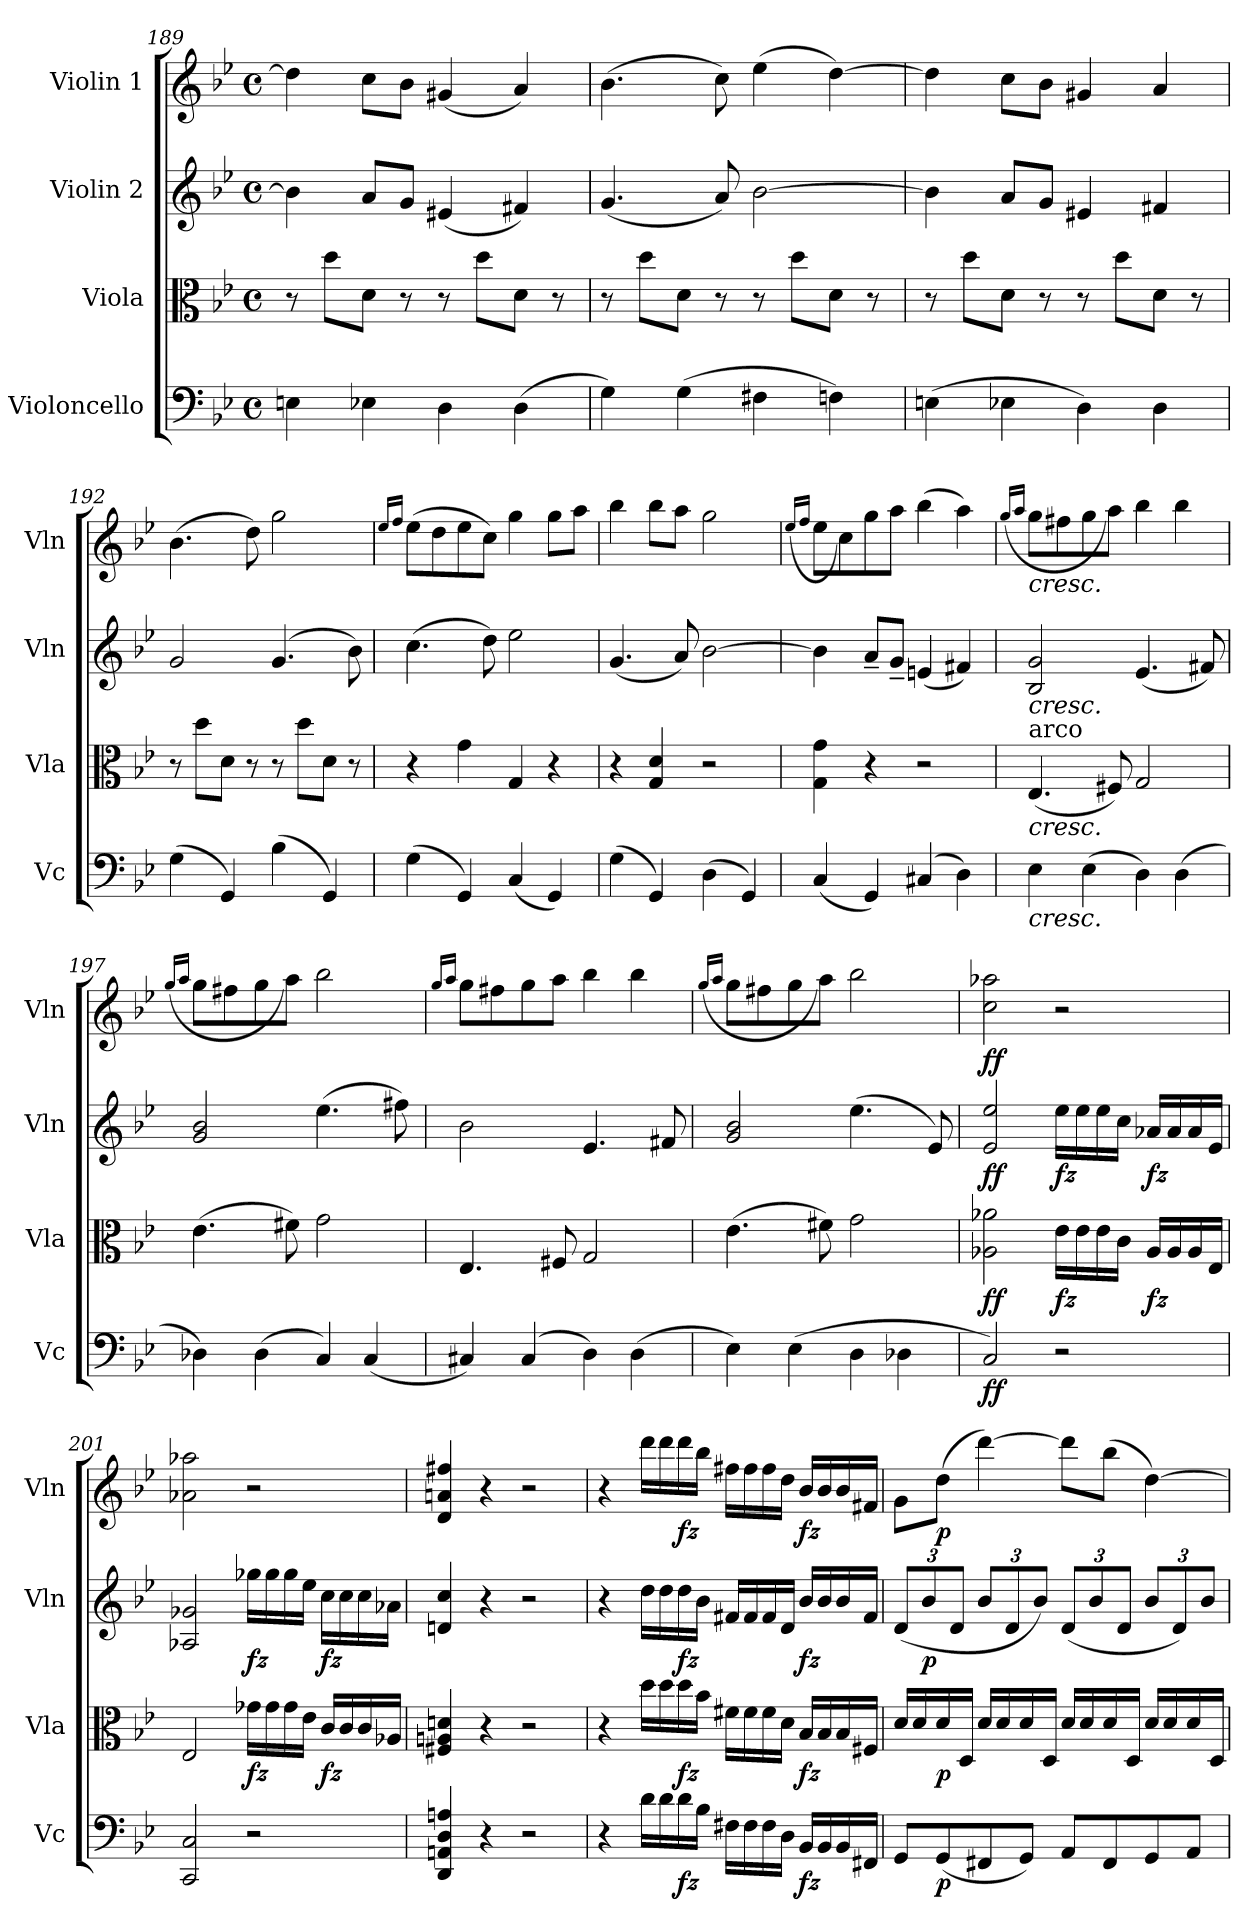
**kern	**dynam	**kern	**dynam	**kern	**dynam	**kern	**dynam
*part4	*part4	*part3	*part3	*part2	*part2	*part1	*part1
*staff4	*staff4	*staff3	*staff3	*staff2	*staff2	*staff1	*staff1
*I"Violoncello	*	*I"Viola	*	*I"Violin 2	*	*I"Violin 1	*
*I'Vc	*	*I'Vla	*	*I'Vln	*	*I'Vln	*
*clefF4	*	*clefC3	*	*clefG2	*	*clefG2	*
*k[b-e-]	*	*k[b-e-]	*	*k[b-e-]	*	*k[b-e-]	*
*M4/4	*	*M4/4	*	*M4/4	*	*M4/4	*
*met(c)	*	*met(c)	*	*met(c)	*	*met(c)	*
=189	=189	=189	=189	=189	=189	=189	=189
4En\	.	8r	.	4b-\]	.	4dd\]	.
.	.	8dd\L	.	.	.	.	.
4E-X\	.	8d\J	.	8a/L	.	8cc\L	.
.	.	8r	.	8g/J	.	8b-\J	.
4D\	.	8r	.	(4e#X/	.	(4g#X/	.
.	.	8dd\L	.	.	.	.	.
(4D\	.	8d\J	.	4f#X/)	.	4a/)	.
.	.	8r	.	.	.	.	.
!!LO:LB:g=z
=190	=190	=190	=190	=190	=190	=190	=190
4G\)	.	8r	.	(4.g/	.	(4.b-\	.
.	.	8dd\L	.	.	.	.	.
(4G\	.	8d\J	.	.	.	.	.
.	.	8r	.	8a/)	.	8cc\)	.
4F#X\	.	8r	.	[2b-\	.	(4ee-\	.
.	.	8dd\L	.	.	.	.	.
4Fn\)	.	8d\J	.	.	.	[>4dd\)	.
.	.	8r	.	.	.	.	.
!!LO:LB:g=z
=191	=191	=191	=191	=191	=191	=191	=191
(4En\	.	8r	.	4b-\]	.	4dd\]	.
.	.	8dd\L	.	.	.	.	.
4E-X\	.	8d\J	.	8a/L	.	8cc\L	.
.	.	8r	.	8g/J	.	8b-\J	.
4D\)	.	8r	.	4e#X/	.	4g#X/	.
.	.	8dd\L	.	.	.	.	.
4D\	.	8d\J	.	4f#X/	.	4a/	.
.	.	8r	.	.	.	.	.
=192	=192	=192	=192	=192	=192	=192	=192
(4G\	.	8r	.	2g/	.	(4.b-\	.
.	.	8dd\L	.	.	.	.	.
4GG/)	.	8d\J	.	.	.	.	.
.	.	8r	.	.	.	8dd\)	.
(4B-\	.	8r	.	(4.g/	.	2gg\	.
.	.	8dd\L	.	.	.	.	.
4GG/)	.	8d\J	.	.	.	.	.
.	.	8r	.	8b-\)	.	.	.
=193	=193	=193	=193	=193	=193	=193	=193
.	.	.	.	.	.	16qee-/LL	.
.	.	.	.	.	.	16qff/JJ	.
(4G\	.	4r	.	(4.cc\	.	(8ee-\L	.
.	.	.	.	.	.	8dd\	.
4GG/)	.	4g\	.	.	.	8ee-\	.
.	.	.	.	8dd\)	.	8cc\J)	.
(4C/	.	4G/	.	2ee-\	.	4gg\	.
4GG/)	.	4r	.	.	.	8gg\L	.
.	.	.	.	.	.	8aa\J	.
=194	=194	=194	=194	=194	=194	=194	=194
(4G\	.	4r	.	(4.g/	.	4bb-\	.
4GG/)	.	4G/ 4d/	.	.	.	8bb-\L	.
.	.	.	.	8a/)	.	8aa\J	.
(4D\	.	2r	.	[<2b-\	.	2gg\	.
4GG/)	.	.	.	.	.	.	.
=195	=195	=195	=195	=195	=195	=195	=195
.	.	.	.	.	.	(>16qee-/LL	.
.	.	.	.	.	.	16qff/JJ	.
(4C/	.	4G\ 4g\	.	4b-\]	.	8ee-\L	.
.	.	.	.	.	.	8cc\)	.
4GG/)	.	4r	.	8a~/L	.	8gg\	.
.	.	.	.	8g~/J	.	8aa\J	.
(4C#X/	.	2r	.	(4en/	.	(4bb-\	.
4D\)	.	.	.	4f#X/)	.	4aa\)	.
!!LO:PB:g=z
=196	=196	=196	=196	=196	=196	=196	=196
.	.	.	.	.	.	(>16qgg/LL	.
.	.	.	.	.	.	16qaa/JJ	.
!	!	!	!	!	!	!LO:TX:b:i:t=cresc.	!
!	!	!	!	!LO:TX:b:i:t=cresc.	!	!	!
!	!	!LO:TX:a:t=arco	!	!	!	!	!
!	!	!LO:TX:b:i:t=cresc.	!	!	!	!	!
!LO:TX:b:i:t=cresc.	!	!	!	!	!	!	!
4E-\	.	(4.E-/	.	2B-/ 2g/	.	8gg\L	.
.	.	.	.	.	.	8ff#X\	.
(4E-\	.	.	.	.	.	8gg\	.
.	.	8F#X/)	.	.	.	8aa\J)	.
4D\)	.	2G/	.	(4.e-/	.	4bb-\	.
(4D\	.	.	.	.	.	4bb-\	.
.	.	.	.	8f#X/)	.	.	.
=197	=197	=197	=197	=197	=197	=197	=197
.	.	.	.	.	.	(>16qgg/LL	.
.	.	.	.	.	.	16qaa/JJ	.
4D-X\)	.	(4.e-\	.	2g/ 2b-/	.	8gg\L	.
.	.	.	.	.	.	8ff#X\	.
(4D-\	.	.	.	.	.	8gg\	.
.	.	8f#X\)	.	.	.	8aa\J)	.
4C/)	.	2g\	.	(4.ee-\	.	2bb-\	.
(4C/	.	.	.	.	.	.	.
.	.	.	.	8ff#X\)	.	.	.
!!LO:LB:g=z
=198	=198	=198	=198	=198	=198	=198	=198
.	.	.	.	.	.	16qgg/LL	.
.	.	.	.	.	.	16qaa/JJ	.
4C#X/)	.	4.E-/	.	2b-\	.	8gg\L	.
.	.	.	.	.	.	8ff#X\	.
(4C#/	.	.	.	.	.	8gg\	.
.	.	8F#X/	.	.	.	8aa\J	.
4D\)	.	2G/	.	4.e-/	.	4bb-\	.
(4D\	.	.	.	.	.	4bb-\	.
.	.	.	.	8f#X/	.	.	.
=199	=199	=199	=199	=199	=199	=199	=199
.	.	.	.	.	.	(>16qgg/LL	.
.	.	.	.	.	.	16qaa/JJ	.
4E-\)	.	(4.e-\	.	2g/ 2b-/	.	8gg\L	.
.	.	.	.	.	.	8ff#X\	.
(4E-\	.	.	.	.	.	8gg\	.
.	.	8f#X\)	.	.	.	8aa\J)	.
4D\	.	2g\	.	(4.ee-\	.	2bb-\	.
4D-X\	.	.	.	.	.	.	.
.	.	.	.	8e-/)	.	.	.
=200	=200	=200	=200	=200	=200	=200	=200
!	!LO:DY:b	!	!LO:DY:b	!	!LO:DY:b	!	!LO:DY:b
2C/)	ff	2A-X\ 2a-X\	ff	2e-/ 2ee-/	ff	2cc\ 2aa-X\	ff
!	!	!	!LO:DY:b	!	!LO:DY:b	!	!
2r	.	16e-\LL	fz	16ee-\LL	fz	2r	.
.	.	16e-\	.	16ee-\	.	.	.
.	.	16e-\	.	16ee-\	.	.	.
.	.	16c\JJ	.	16cc\JJ	.	.	.
!	!	!	!LO:DY:b	!	!LO:DY:b	!	!
.	.	16A-/LL	fz	16a-X/LL	fz	.	.
.	.	16A-/	.	16a-/	.	.	.
.	.	16A-/	.	16a-/	.	.	.
.	.	16E-/JJ	.	16e-/JJ	.	.	.
=201	=201	=201	=201	=201	=201	=201	=201
2CC/ 2C/	.	2E-/	.	2A-X/ 2g-X/	.	2a-X\ 2aa-X\	.
!	!	!	!LO:DY:b	!	!LO:DY:b	!	!
2r	.	16g-X\LL	fz	16gg-X\LL	fz	2r	.
.	.	16g-\	.	16gg-\	.	.	.
.	.	16g-\	.	16gg-\	.	.	.
.	.	16e-\JJ	.	16ee-\JJ	.	.	.
!	!	!	!LO:DY:b	!	!LO:DY:b	!	!
.	.	16c/LL	fz	16cc\LL	fz	.	.
.	.	16c/	.	16cc\	.	.	.
.	.	16c/	.	16cc\	.	.	.
.	.	16A-X/JJ	.	16a-X\JJ	.	.	.
=202	=202	=202	=202	=202	=202	=202	=202
4DD/ 4AAn/ 4D/ 4An/	.	4F#X/ 4An/ 4dn/	.	4dn/ 4cc/	.	4d/ 4an/ 4ff#X/	.
4r	.	4r	.	4r	.	4r	.
2r	.	2r	.	2r	.	2r	.
!!LO:LB:g=z
=203	=203	=203	=203	=203	=203	=203	=203
4r	.	4r	.	4r	.	4r	.
16d\LL	.	16dd\LL	.	16dd\LL	.	16ddd\LL	.
16d\	.	16dd\	.	16dd\	.	16ddd\	.
!	!LO:DY:b	!	!LO:DY:b	!	!LO:DY:b	!	!LO:DY:b
16d\	fz	16dd\	fz	16dd\	fz	16ddd\	fz
16B-\JJ	.	16b-\JJ	.	16b-\JJ	.	16bb-\JJ	.
16F#X\LL	.	16f#X\LL	.	16f#X/LL	.	16ff#X\LL	.
16F#\	.	16f#\	.	16f#/	.	16ff#\	.
16F#\	.	16f#\	.	16f#/	.	16ff#\	.
16D\JJ	.	16d\JJ	.	16d/JJ	.	16dd\JJ	.
!	!LO:DY:b	!	!LO:DY:b	!	!LO:DY:b	!	!LO:DY:b
16BB-/LL	fz	16B-/LL	fz	16b-/LL	fz	16b-/LL	fz
16BB-/	.	16B-/	.	16b-/	.	16b-/	.
16BB-/	.	16B-/	.	16b-/	.	16b-/	.
16FF#X/JJ	.	16F#X/JJ	.	16f#/JJ	.	16f#X/JJ	.
=204	=204	=204	=204	=204	=204	=204	=204
*	*	*	*	*Xbrackettup	*	*	*
8GG/L	.	16d/LL	.	(<12d/L	.	8g\L	.
.	.	16d/	.	.	.	.	.
!	!	!	!	!	!LO:DY:b	!	!
.	.	.	.	12b-/	p	.	.
!	!LO:DY:b	!	!LO:DY:b	!	!	!	!LO:DY:b
(8GG/	p	16d/	p	.	.	(8dd\J	p
.	.	.	.	12d/J	.	.	.
.	.	16D/JJ	.	.	.	.	.
8FF#X/	.	16d/LL	.	12b-/L	.	[>4ddd\)	.
.	.	16d/	.	.	.	.	.
.	.	.	.	12d/	.	.	.
8GG/J)	.	16d/	.	.	.	.	.
.	.	.	.	12b-/J)	.	.	.
.	.	16D/JJ	.	.	.	.	.
8AA/L	.	16d/LL	.	(<12d/L	.	8ddd\L]	.
.	.	16d/	.	.	.	.	.
.	.	.	.	12b-/	.	.	.
8FF#/	.	16d/	.	.	.	(8bb-\J	.
.	.	.	.	12d/J	.	.	.
.	.	16D/JJ	.	.	.	.	.
8GG/	.	16d/LL	.	12b-/L	.	[>4dd\)	.
.	.	16d/	.	.	.	.	.
.	.	.	.	12d/)	.	.	.
8AA/J	.	16d/	.	.	.	.	.
.	.	.	.	12b-/J	.	.	.
.	.	16D/JJ	.	.	.	.	.
=	=	=	=	=	=	=	=
*-	*-	*-	*-	*-	*-	*-	*-
